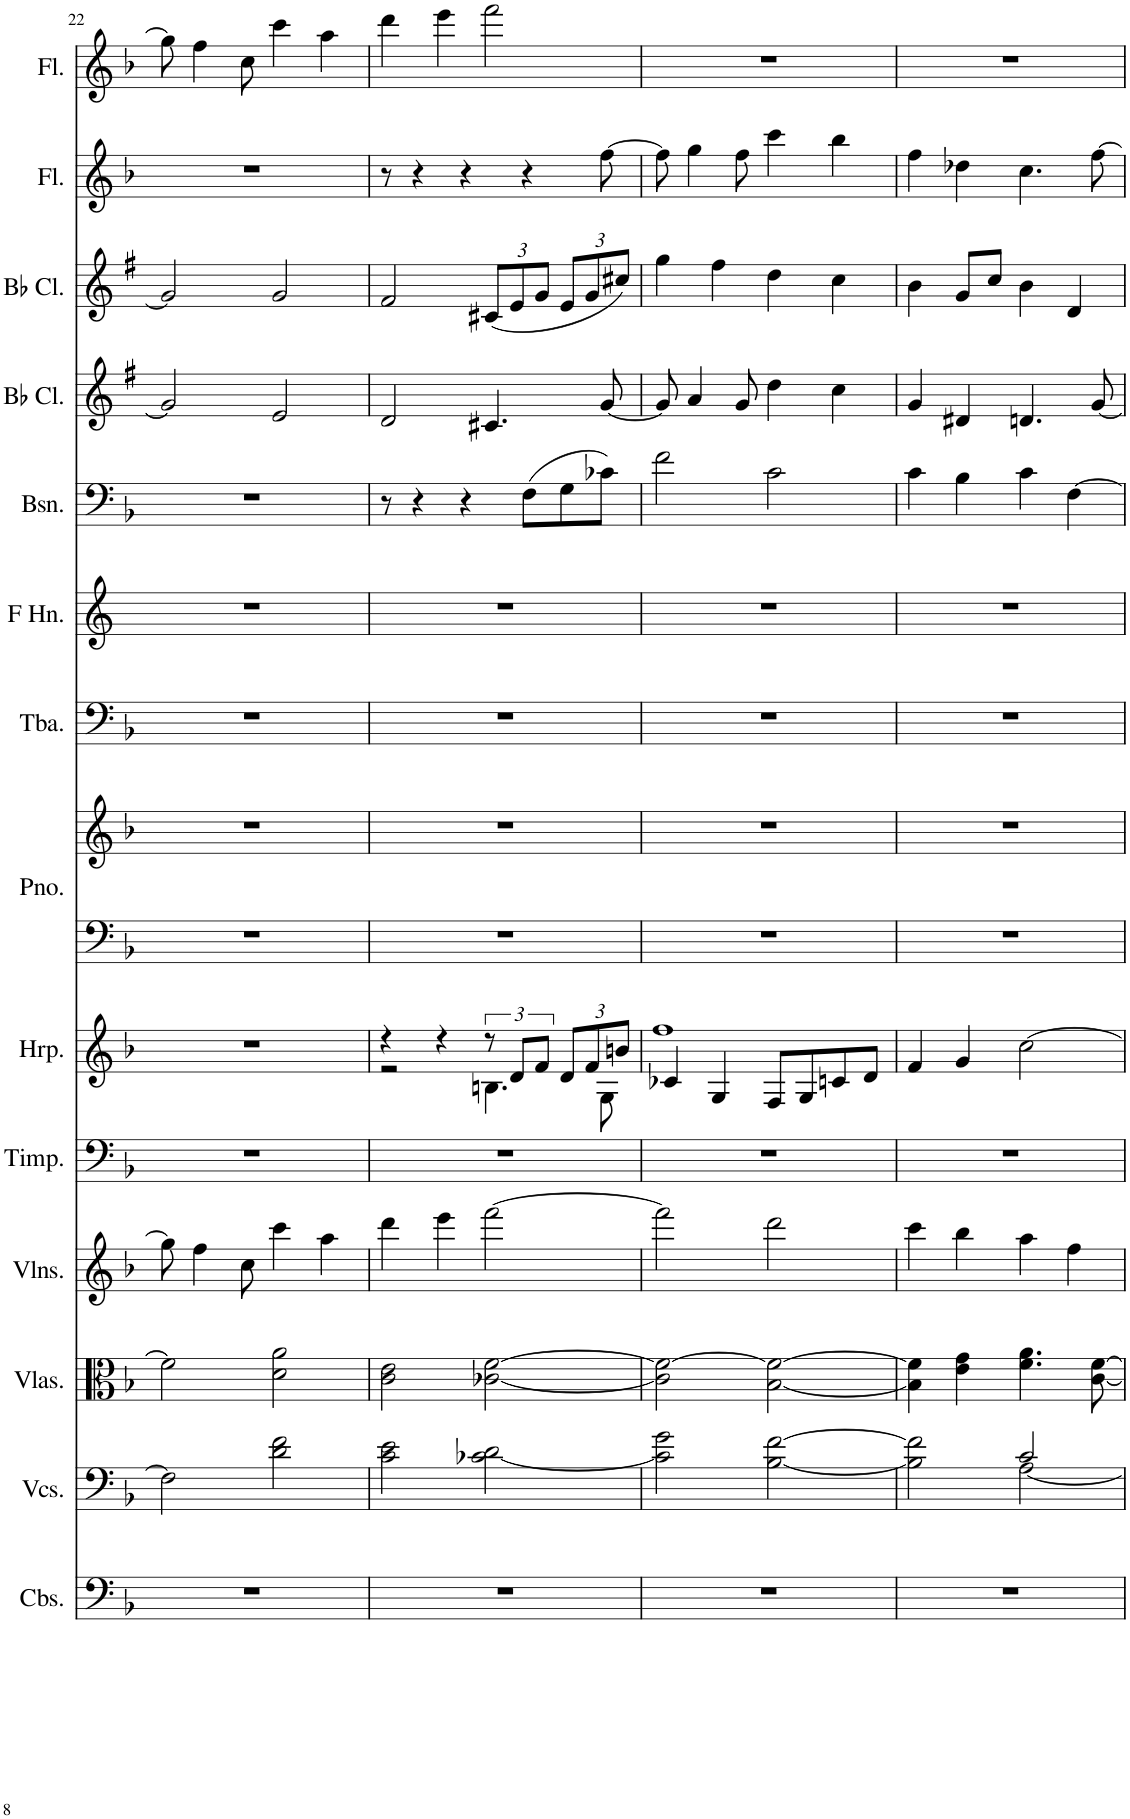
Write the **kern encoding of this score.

**kern	**kern	**kern	**kern	**kern	**kern	**kern	**kern	**kern	**kern	**kern	**kern	**kern	**kern	**kern
*part14	*part13	*part12	*part11	*part10	*part9	*part8	*part8	*part7	*part6	*part5	*part4	*part3	*part2	*part1
*staff15	*staff14	*staff13	*staff12	*staff11	*staff10	*staff9	*staff8	*staff7	*staff6	*staff5	*staff4	*staff3	*staff2	*staff1
*I"Contrabasses	*I"Violoncellos	*I"Violas	*I"Violins	*I"Timpani	*I"Harp	*I"Piano	*	*I"Tuba	*I"Horn in F	*I"Bassoon	*I"Bb Clarinet	*I"Bb Clarinet	*I"Flute	*I"Flute
*I'Cbs.	*I'Vcs.	*I'Vlas.	*I'Vlns.	*I'Timp.	*I'Hrp.	*I'Pno.	*	*I'Tba.	*	*I'Bsn.	*I'Bb Cl.	*I'Bb Cl.	*I'Fl.	*I'Fl.
!!LO:PB:g=z
*clefF4	*clefF4	*clefC3	*clefG2	*clefF4	*clefG2	*clefF4	*clefG2	*clefF4	*clefG2	*clefF4	*clefG2	*clefG2	*clefG2	*clefG2
*Trd7c12	*	*	*	*	*	*	*	*	*Trd4c7	*	*Trd1c2	*Trd1c2	*	*
*k[b-]	*k[b-]	*k[b-]	*k[b-]	*k[b-]	*k[b-]	*k[b-]	*k[b-]	*k[b-]	*k[]	*k[b-]	*k[f#]	*k[f#]	*k[b-]	*k[b-]
*M4/4	*M4/4	*M4/4	*M4/4	*M4/4	*M4/4	*M4/4	*M4/4	*M4/4	*M4/4	*M4/4	*M4/4	*M4/4	*M4/4	*M4/4
=22	=22	=22	=22	=22	=22	=22	=22	=22	=22	=22	=22	=22	=22	=22
1r	2F\]	2f\]	8gg\]	1r	1r	1r	1r	1r	1r	1r	2g/]	2g/]	1r	8gg\]
.	.	.	4ff\	.	.	.	.	.	.	.	.	.	.	4ff\
.	.	.	8cc\	.	.	.	.	.	.	.	.	.	.	8cc\
.	2d\ 2f\	2d\ 2a\	4ccc\	.	.	.	.	.	.	.	2e/	2g/	.	4ccc\
.	.	.	4aa\	.	.	.	.	.	.	.	.	.	.	4aa\
=23	=23	=23	=23	=23	=23	=23	=23	=23	=23	=23	=23	=23	=23	=23
*	*	*	*	*	*^	*	*	*	*	*	*	*	*	*
1r	2c\ 2e\	2c\ 2e\	4ddd\	1r	4r	2r	1r	1r	1r	1r	8r	2d/	2f#/	8r	4ddd\
.	.	.	.	.	.	.	.	.	.	.	4r	.	.	4r	.
.	.	.	4eee\	.	4r	.	.	.	.	.	.	.	.	.	4eee\
.	.	.	.	.	.	.	.	.	.	.	4r	.	.	4r	.
*	*	*	*	*	*	*	*	*	*	*	*	*	*Xbrackettup	*	*
.	[2c-X\ 2d\	[2c-X\ [2f\	[2fff\	.	12r	4.Bn\	.	.	.	.	.	4.c#X/	(12c#X/L	.	2fff\
.	.	.	.	.	12d/L	.	.	.	.	.	.	.	12e/	.	.
.	.	.	.	.	.	.	.	.	.	.	(8F\L	.	.	4r	.
.	.	.	.	.	12f/J	.	.	.	.	.	.	.	12g/J	.	.
*	*	*	*	*	*Xbrackettup	*	*	*	*	*	*	*	*	*	*
.	.	.	.	.	12d/L	.	.	.	.	.	8G\	.	12e/L	.	.
.	.	.	.	.	12f/	.	.	.	.	.	.	.	12g/	.	.
.	.	.	.	.	.	8G\	.	.	.	.	8c-X\J)	[8g/	.	[8ff\	.
.	.	.	.	.	12bn/J	.	.	.	.	.	.	.	12cc#X/J)	.	.
=24	=24	=24	=24	=24	=24	=24	=24	=24	=24	=24	=24	=24	=24	=24	=24
1r	2c-\] 2g\	2c-\] 2f\_	2fff\]	1r	4c-X/	1ff	1r	1r	1r	1r	2f\	8g/]	4gg\	8ff\]	1r
.	.	.	.	.	.	.	.	.	.	.	.	4a/	.	4gg\	.
.	.	.	.	.	4G/	.	.	.	.	.	.	.	4ff#\	.	.
.	.	.	.	.	.	.	.	.	.	.	.	8g/	.	8ff\	.
.	[2B-\ [2f\	[2B-\ 2f\_	2ddd\	.	8F/L	.	.	.	.	.	2c\	4dd\	4dd\	4ccc\	.
.	.	.	.	.	8G/	.	.	.	.	.	.	.	.	.	.
.	.	.	.	.	8cn/	.	.	.	.	.	.	4cc\	4cc\	4bb-\	.
.	.	.	.	.	8d/J	.	.	.	.	.	.	.	.	.	.
*	*	*	*	*	*v	*v	*	*	*	*	*	*	*	*	*
=25	=25	=25	=25	=25	=25	=25	=25	=25	=25	=25	=25	=25	=25	=25
*	*^	*	*	*	*	*	*	*	*	*	*	*	*	*
1r	2B-\] 2f\]	2ryy	4B-\] 4f\]	4ccc\	1r	4f/	1r	1r	1r	1r	4c\	4g/	4b\	4ff\	1r
.	.	.	4e\ 4g\	4bb-\	.	4g/	.	.	.	.	4B-\	4d#X/	8g/L	4dd-X\	.
.	.	.	.	.	.	.	.	.	.	.	.	.	8cc/J	.	.
.	2c/	[2A\	4.f\ 4.a\	4aa\	.	[2cc\	.	.	.	.	4c\	4.dn/	4b\	4.cc\	.
.	.	.	.	4ff\	.	.	.	.	.	.	[4F\	.	4d/	.	.
.	.	.	[8c\ [8f\	.	.	.	.	.	.	.	.	[8g/	.	[8ff\	.
*	*v	*v	*	*	*	*	*	*	*	*	*	*	*	*	*
=	=	=	=	=	=	=	=	=	=	=	=	=	=	=
*-	*-	*-	*-	*-	*-	*-	*-	*-	*-	*-	*-	*-	*-	*-
